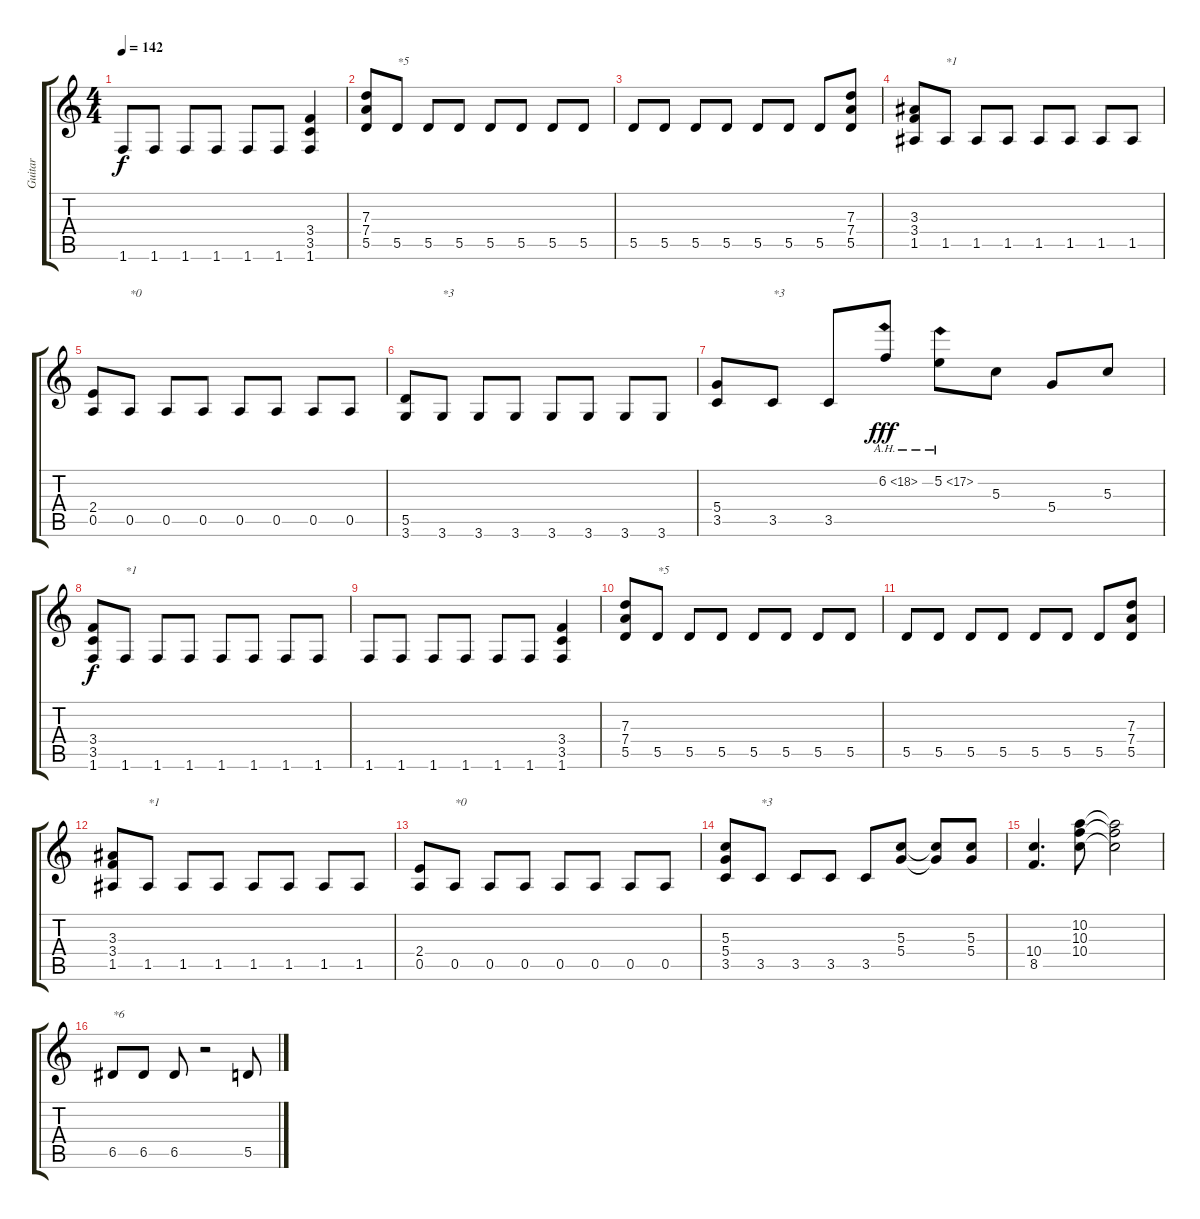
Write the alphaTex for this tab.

\track ("Guitar" "Guitar") {instrument distortionguitar}
\staff {score tabs}
\tuning (E4 B3 G3 D3 A2 E2) {hide}
\ts (4 4)
\tempo 142
\clef g2
\ks c
1.6.8{dy f} 1.6.8 1.6.8 1.6.8 1.6.8 1.6.8 (3.4 3.5 1.6).4 |
(7.3 7.4 5.5).8 5.5.8{txt "*5"} 5.5.8 5.5.8 5.5.8 5.5.8 5.5.8 5.5.8 |
5.5.8 5.5.8 5.5.8 5.5.8 5.5.8 5.5.8 5.5.8 (7.3 7.4 5.5).8 |
(3.3 3.4 1.5).8 1.5.8{txt "*1"} 1.5.8 1.5.8 1.5.8 1.5.8 1.5.8 1.5.8 |
(2.4 0.5).8 0.5.8{txt "*0"} 0.5.8 0.5.8 0.5.8 0.5.8 0.5.8 0.5.8 |
(5.5 3.6).8 3.6.8{txt "*3"} 3.6.8 3.6.8 3.6.8 3.6.8 3.6.8 3.6.8 |
(5.4 3.5).8 3.5.8{txt "*3"} 3.5.8 6.2{ah 12}.8{dy fff} 5.2{ah 12}.8 5.3.8 5.4.8 5.3.8 |
(3.4 3.5 1.6).8{dy f} 1.6.8{txt "*1"} 1.6.8 1.6.8 1.6.8 1.6.8 1.6.8 1.6.8 |
1.6.8 1.6.8 1.6.8 1.6.8 1.6.8 1.6.8 (3.4 3.5 1.6).4 |
(7.3 7.4 5.5).8 5.5.8{txt "*5"} 5.5.8 5.5.8 5.5.8 5.5.8 5.5.8 5.5.8 |
5.5.8 5.5.8 5.5.8 5.5.8 5.5.8 5.5.8 5.5.8 (7.3 7.4 5.5).8 |
(3.3 3.4 1.5).8 1.5.8{txt "*1"} 1.5.8 1.5.8 1.5.8 1.5.8 1.5.8 1.5.8 |
(2.4 0.5).8 0.5.8{txt "*0"} 0.5.8 0.5.8 0.5.8 0.5.8 0.5.8 0.5.8 |
(5.3 5.4 3.5).8 3.5.8{txt "*3"} 3.5.8 3.5.8 3.5.8 (5.3 5.4).8 (5.3{t} 5.4{t}).8 (5.3 5.4).8 |
(10.4 8.5).4{d} (10.2 10.3 10.4).8 (10.2{t} 10.3{t} 10.4{t}).2 |
6.5.8{txt "*6"} 6.5.8 6.5.8 r.2 5.5.8
